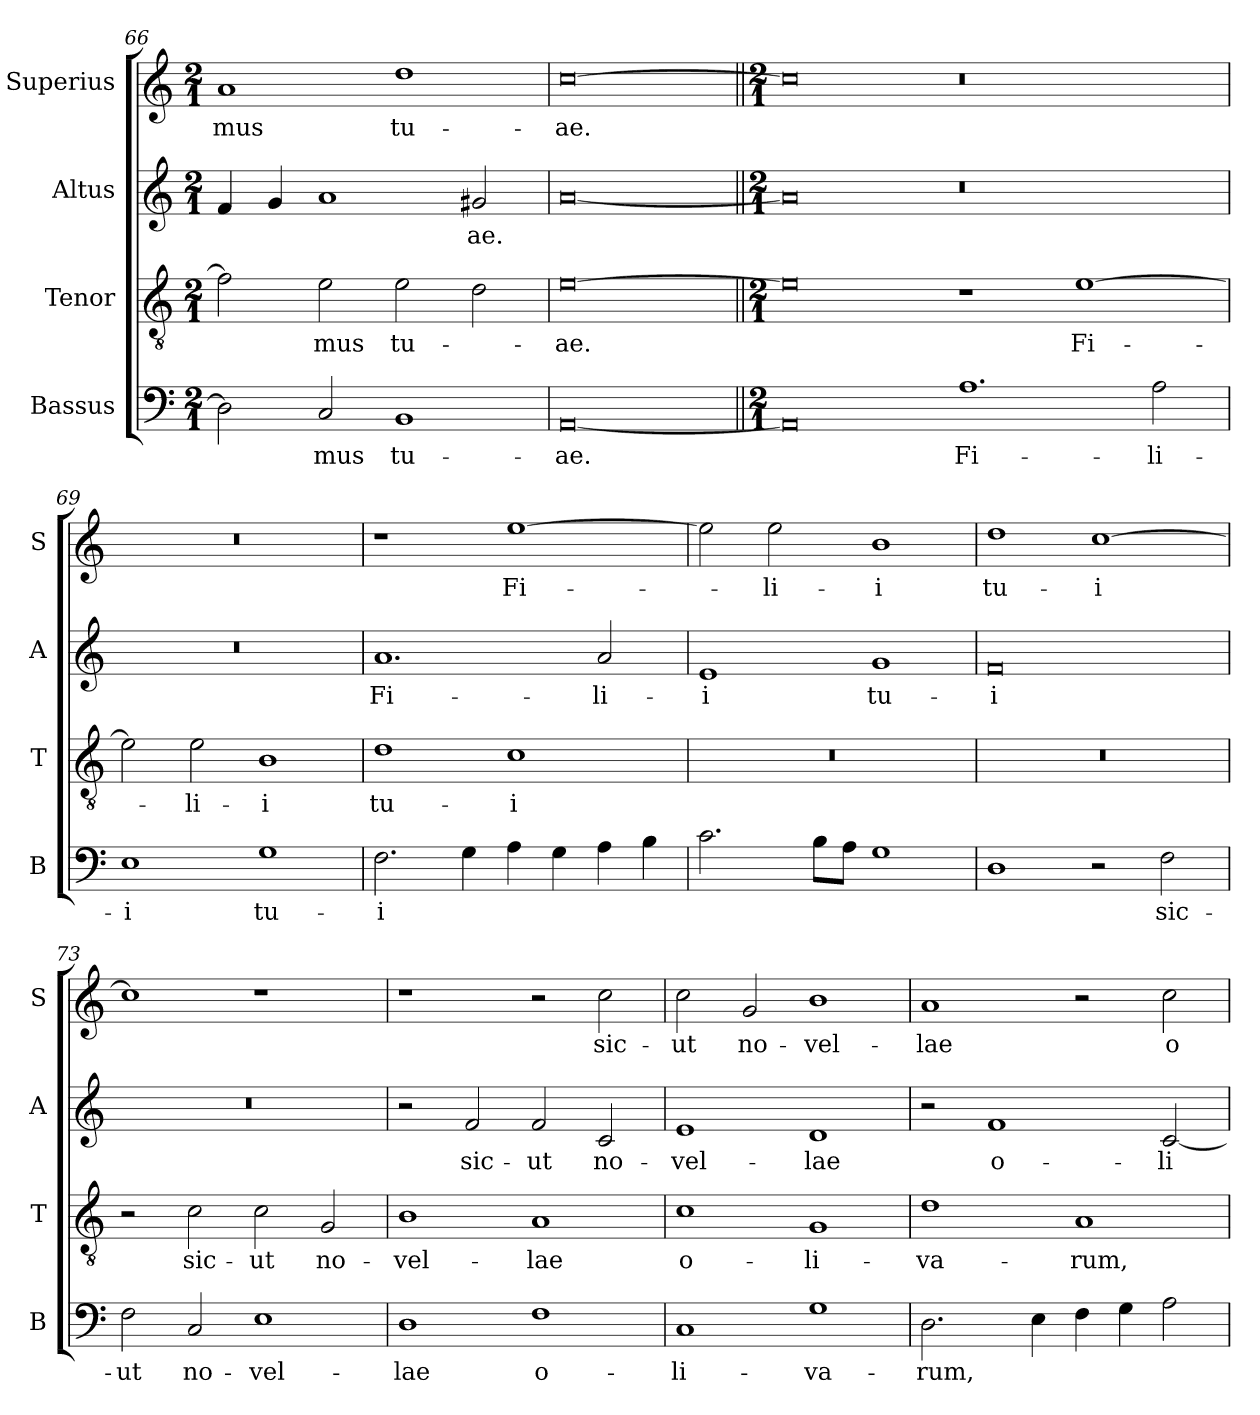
**kern	**text	**kern	**text	**kern	**text	**kern	**text
*part4	*part4	*part3	*part3	*part2	*part2	*part1	*part1
*staff4	*staff4	*staff3	*staff3	*staff2	*staff2	*staff1	*staff1
*I"Bassus	*	*I"Tenor	*	*I"Altus	*	*I"Superius	*
*I'B	*	*I'T	*	*I'A	*	*I'S	*
*clefF4	*	*clefGv2	*	*clefG2	*	*clefG2	*
*k[]	*	*k[]	*	*k[]	*	*k[]	*
*C:	*	*C:	*	*C:	*	*C:	*
*M2/1	*	*M2/1	*	*M2/1	*	*M2/1	*
=66	=66	=66	=66	=66	=66	=66	=66
2D]	.	2f]	.	4f	.	1a	-mus
.	.	.	.	4g	.	.	.
2C	-mus	2e	-mus	1a	.	.	.
1BB	tu-	2e	tu-	.	.	1dd	tu-
.	.	2d	.	2g#X	-ae.	.	.
=67	=67	=67	=67	=67	=67	=67	=67
[0AA	-ae.	[0e	-ae.	[0a	.	[0cc	-ae.
=68||	=68||	=68||	=68||	=68||	=68||	=68||	=68||
*M2/1	*	*M2/1	*	*M2/1	*	*M2/1	*
0AA]	.	0e]	.	0a]	.	0cc]	.
1.A	Fi-	1r	.	0r	.	0r	.
.	.	[1e	Fi-	.	.	.	.
2A	-li-	.	.	.	.	.	.
=69	=69	=69	=69	=69	=69	=69	=69
1E	-i	2e]	.	0r	.	0r	.
.	.	2e	-li-	.	.	.	.
1G	tu-	1B	-i	.	.	.	.
=70	=70	=70	=70	=70	=70	=70	=70
2.F	-i	1d	tu-	1.a	Fi-	1r	.
4G	.	.	.	.	.	.	.
4A	.	1c	-i	.	.	[1ee	Fi-
4G	.	.	.	.	.	.	.
4A	.	.	.	2a	-li-	.	.
4B	.	.	.	.	.	.	.
=71	=71	=71	=71	=71	=71	=71	=71
2.c	.	0r	.	1e	-i	2ee]	.
.	.	.	.	.	.	2ee	-li-
8BL	.	.	.	.	.	.	.
8AJ	.	.	.	.	.	.	.
1G	.	.	.	1g	tu-	1b	-i
=72	=72	=72	=72	=72	=72	=72	=72
1D	.	0r	.	0f	-i	1dd	tu-
2r	.	.	.	.	.	[1cc	-i
2F	sic-	.	.	.	.	.	.
=73	=73	=73	=73	=73	=73	=73	=73
2F	-ut	2r	.	0r	.	1cc]	.
2C	no-	2c	sic-	.	.	.	.
1E	-vel-	2c	-ut	.	.	1r	.
.	.	2G	no-	.	.	.	.
=74	=74	=74	=74	=74	=74	=74	=74
1D	-lae	1B	-vel-	2r	.	1r	.
.	.	.	.	2f	sic-	.	.
1F	o-	1A	-lae	2f	-ut	2r	.
.	.	.	.	2c	no-	2cc	sic-
=75	=75	=75	=75	=75	=75	=75	=75
1C	-li-	1c	o-	1e	-vel-	2cc	-ut
.	.	.	.	.	.	2g	no-
1G	-va-	1G	-li-	1d	-lae	1b	-vel-
=76	=76	=76	=76	=76	=76	=76	=76
2.D	-rum,	1d	-va-	2r	.	1a	-lae
.	.	.	.	1f	o-	.	.
4E	.	.	.	.	.	.	.
4F	.	1A	-rum,	.	.	2r	.
4G	.	.	.	.	.	.	.
2A	.	.	.	[2c	-li-	2cc	o-
=	=	=	=	=	=	=	=
*-	*-	*-	*-	*-	*-	*-	*-
